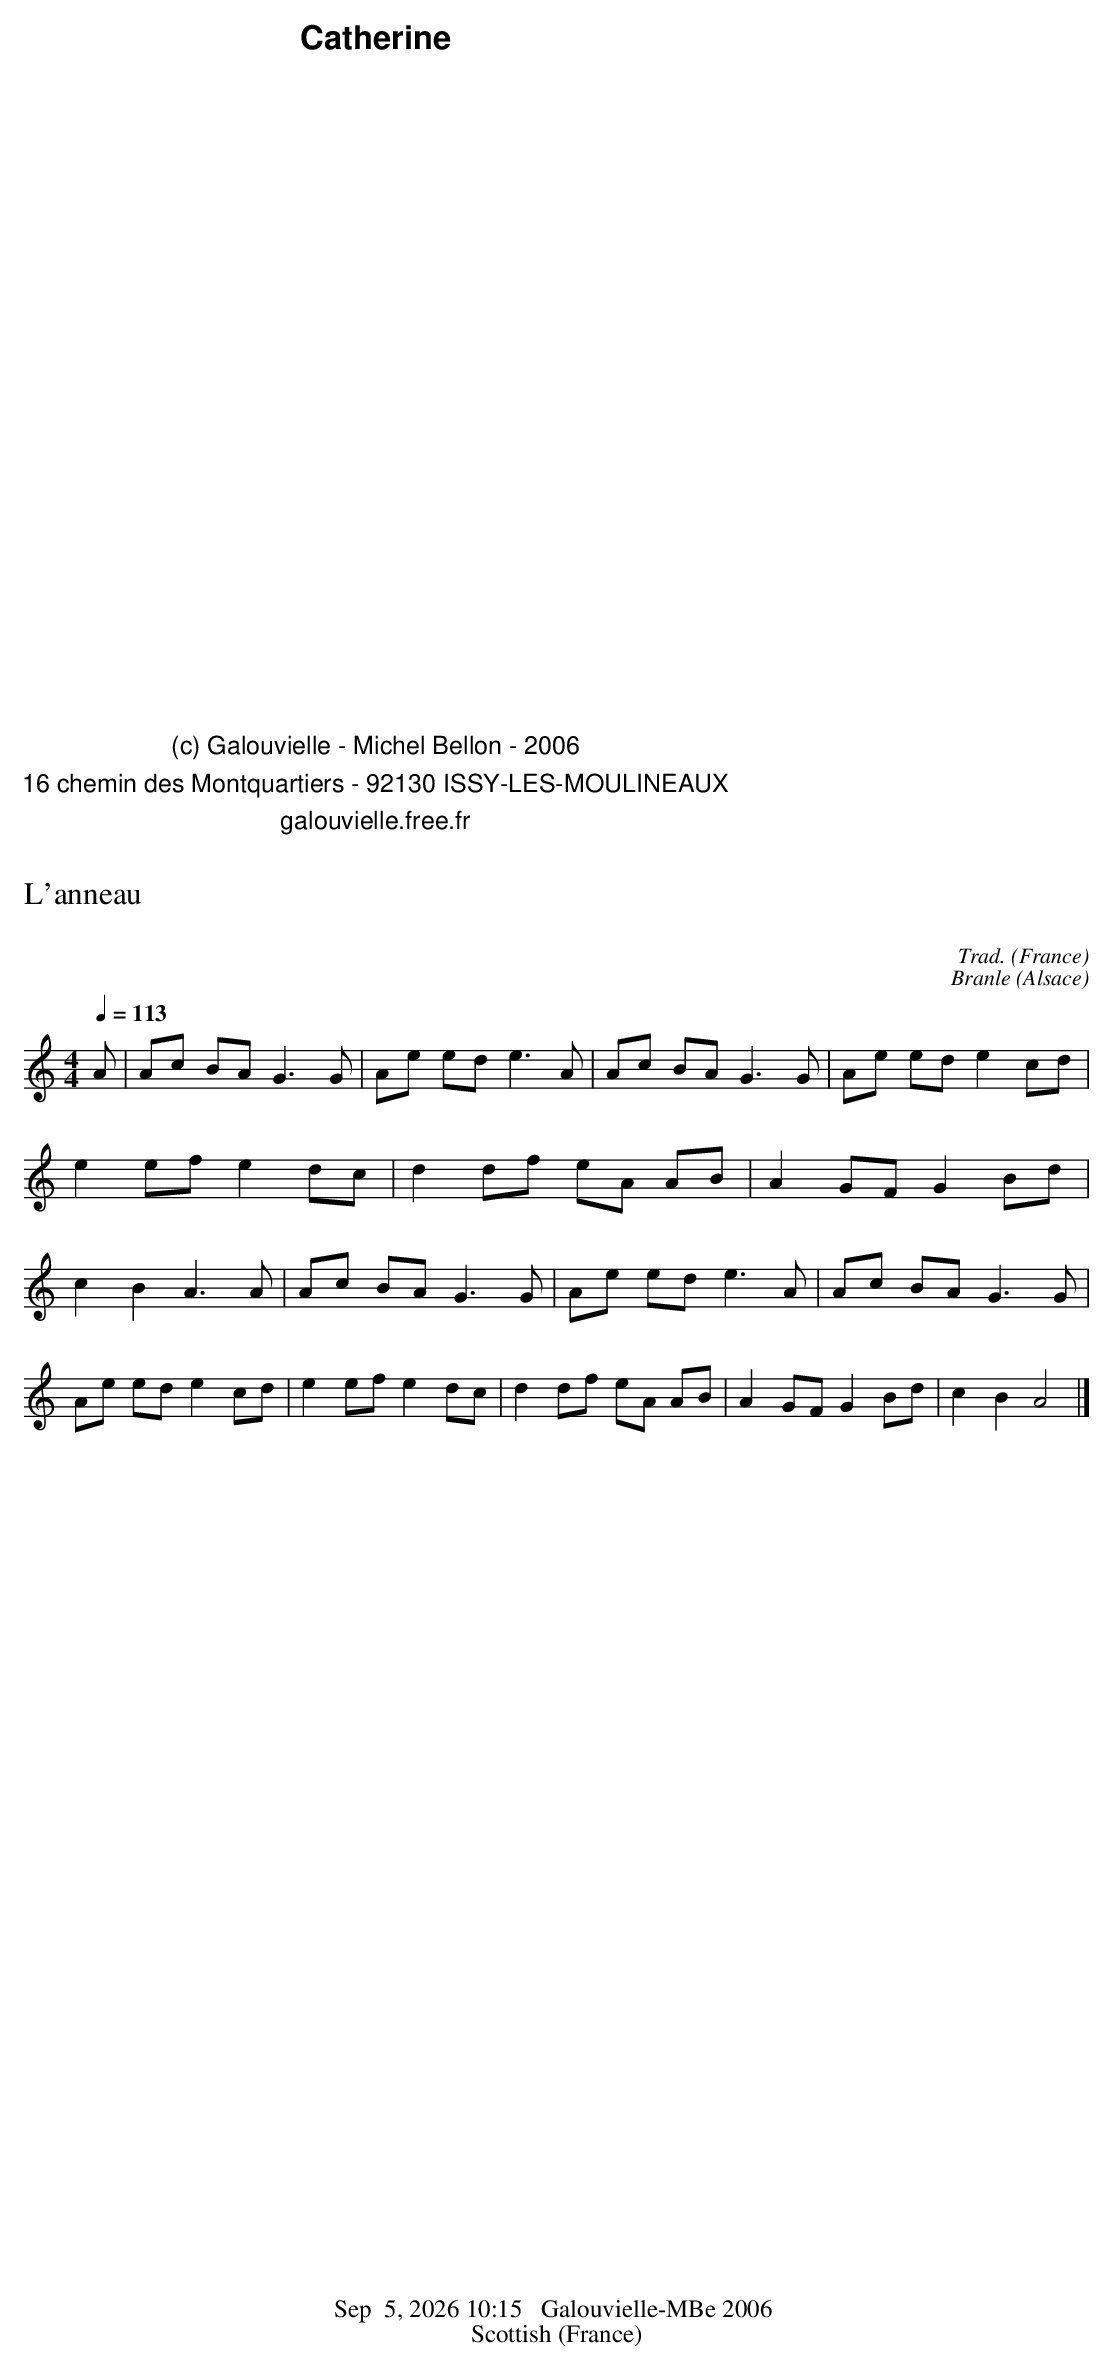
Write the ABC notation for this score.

X:1
T:L'anneau
C:     %Tune composer
O:France
C:Trad.
Q:1/4=113     %Tempo
M:4/4     %Meter
L:1/8     %
K:C
A |Ac BA G3 G |Ae ed e3 A |Ac BA G3 G |Ae ed e2 cd |e2 ef e2 dc |d2 df eA AB |
A2 GF G2 Bd |c2 B2 A3 A |Ac BA G3 G |Ae ed e3
A |Ac BA G3 G |Ae ed e2 cd |e2 ef e2 dc |d2 df eA AB |A2 GF G2 Bd |c2 B2 A4 |]
     %End of file
